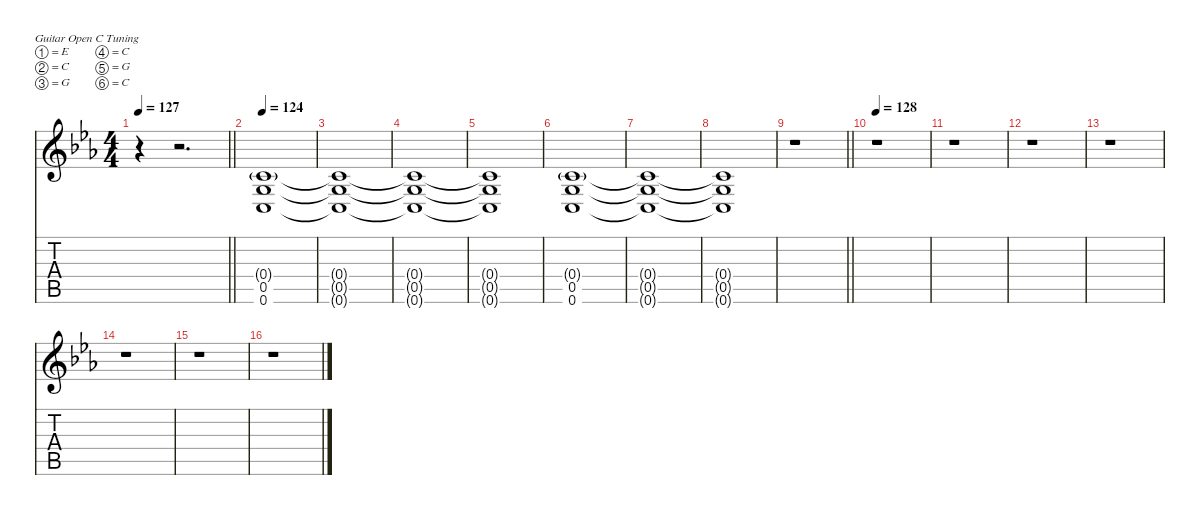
\defaultSystemsLayout 4
\hideDynamics
\bracketExtendMode nobrackets
\singleTrackTrackNamePolicy hidden
\multiTrackTrackNamePolicy hidden
\firstSystemTrackNameMode fullname
\firstSystemTrackNameOrientation horizontal
\otherSystemsTrackNameOrientation horizontal
\track ("Guitar 2" "dist.guit.") {instrument distortionguitar}
\staff {score tabs}
\tuning (E4 C4 G3 C3 G2 C2)
\ts (4 4)
\tempo 127
\clef g2
\barLineRight lightlight
\ks cminor
r.4{dy f} r.2{d} |
\tempo 124
(0.4{g acc forcenatural} 0.5{acc forcenatural} 0.6{acc forcenatural}).1 |
(0.4{t acc forcenatural} 0.5{t acc forcenatural} 0.6{t acc forcenatural}).1 |
(0.4{t acc forcenatural} 0.5{t acc forcenatural} 0.6{t acc forcenatural}).1 |
(0.4{t acc forcenatural} 0.5{t acc forcenatural} 0.6{t acc forcenatural}).1 |
(0.4{g acc forcenatural} 0.5{acc forcenatural} 0.6{acc forcenatural}).1 |
(0.4{t acc forcenatural} 0.5{t acc forcenatural} 0.6{t acc forcenatural}).1 |
(0.4{t acc forcenatural} 0.5{t acc forcenatural} 0.6{t acc forcenatural}).1 |
\barLineRight lightlight
r.1 |
\tempo 128
r.1 |
r.1 |
r.1 |
r.1 |
r.1 |
r.1 |
r.1
